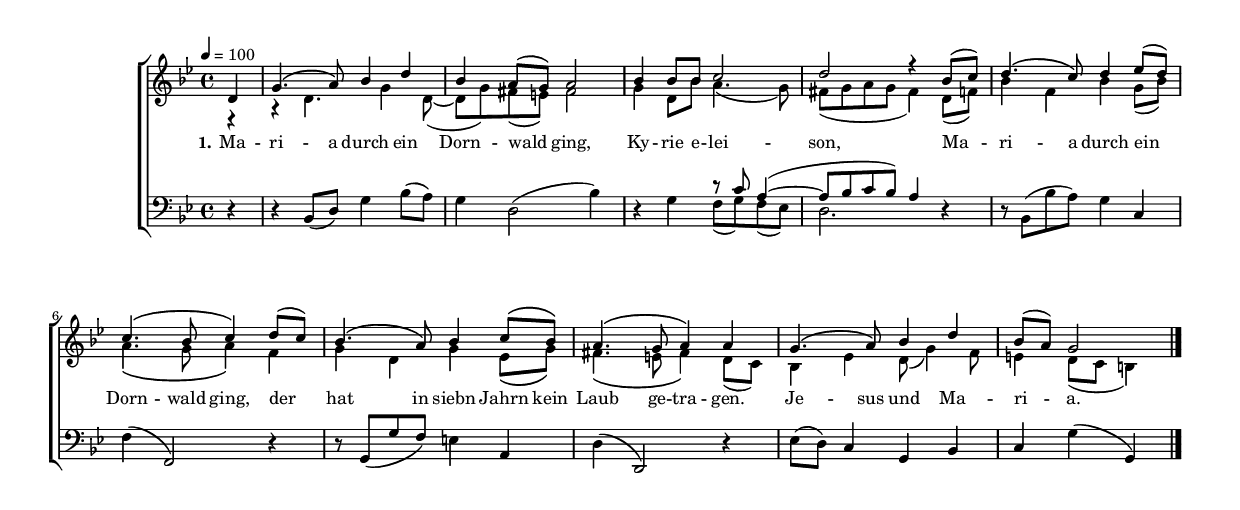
\version "2.24.3"
\include "global.ly"

\paper {
  system-system-spacing =
    #'((basic-distance . 18) 
       (minimum-distance . 12)
       (padding . 2)
       (stretchability . 60)) % defaults: 12, 8, 1, 60
}

KeyandTime = {
  \time 4/4
  %Tonart
  \key b \major
  \tempo 4 = 100
}

Melodie = \relative c'' {
  \voiceOne 
  \set Staff.midiInstrument = #"choir aahs"
  \partial 4
  d,4 g4.\( a8\) b4 d b a8( g) a2 b4 b8 b c2 d r4
  b8( c) d4.\( c8\) d4 es8( d) c4.\( b8 c4\)
  d8( c) b4.\( a8\) b4 c8\( b\) a4.\( g8 a4\) a
  g4.\( a8\) b4 d b8( a) g2
  \bar "|."
}

Alt = \relative c' {
  \voiceTwo
  \partial 4
  r4 r4 d4. g4 d8~( d g) fis( e) fis2 g4 d8 b' a4.( g8) fis( g a g fis4)
  d8( f) b4 f b g8( b) a4.\( g8 a4\)
  f g d g es8\( g\) fis4.\( e8 fis4\) d8( c)
  b4 es d8( g4) f8 e4 d8( c h4)
}

BassEins = \relative c {
  \partial 4
  r4 r4 b8( d) g4 b8( a) g4 d2( b'4) r4 g4 \voiceThree r8 c8 a4~( a8 b c b) a4 \oneVoice  r4
  r8 b,( b' a) g4 c, f( f,2) r4 r8 g8( g' f) e4 a, d( d,2) r4
  es'8( d) c4 g b c g'( g,)
  \bar "|." 
}

BassZwei = \relative c {
  \partial 4
  \voiceFour s4 s1 s1 s2 f8( g) f( es) d2.
}

%TODO Rollenverteilung
ersteStrophe = \lyricmode {
  \set stanza = "1."
  Ma -- ri -- a durch ein Dorn -- wald ging, Ky -- rie e -- lei -- son,
  Ma -- ri -- a durch ein Dorn -- wald ging, der hat in siebn Jahrn kein Laub ge -- tra -- gen.
  Je -- sus und Ma -- ri -- a.
}

\bookpart {
  \score {

    \new ChoirStaff <<
      \new Staff = "firstStaff"
      <<
        \new Voice = "Melodie" {
          \KeyandTime
          \Melodie
        }
        \new Lyrics = "Text" \with { alignBelowContext = "firstStaff" } {
          \lyricsto "Melodie" { \ersteStrophe }
        }
        \new Voice = "Alt" {
          \Alt
        }
      >>
      \new Staff = "secondStaff"
      <<
        \clef "bass"
        \new Voice = "BassEins" {
          \KeyandTime
          \BassEins
        }
        \new Voice = "BassZwei" {
          \BassZwei
        }
      >>
    >>
    \layout{}
    \midi {}
  }
}  